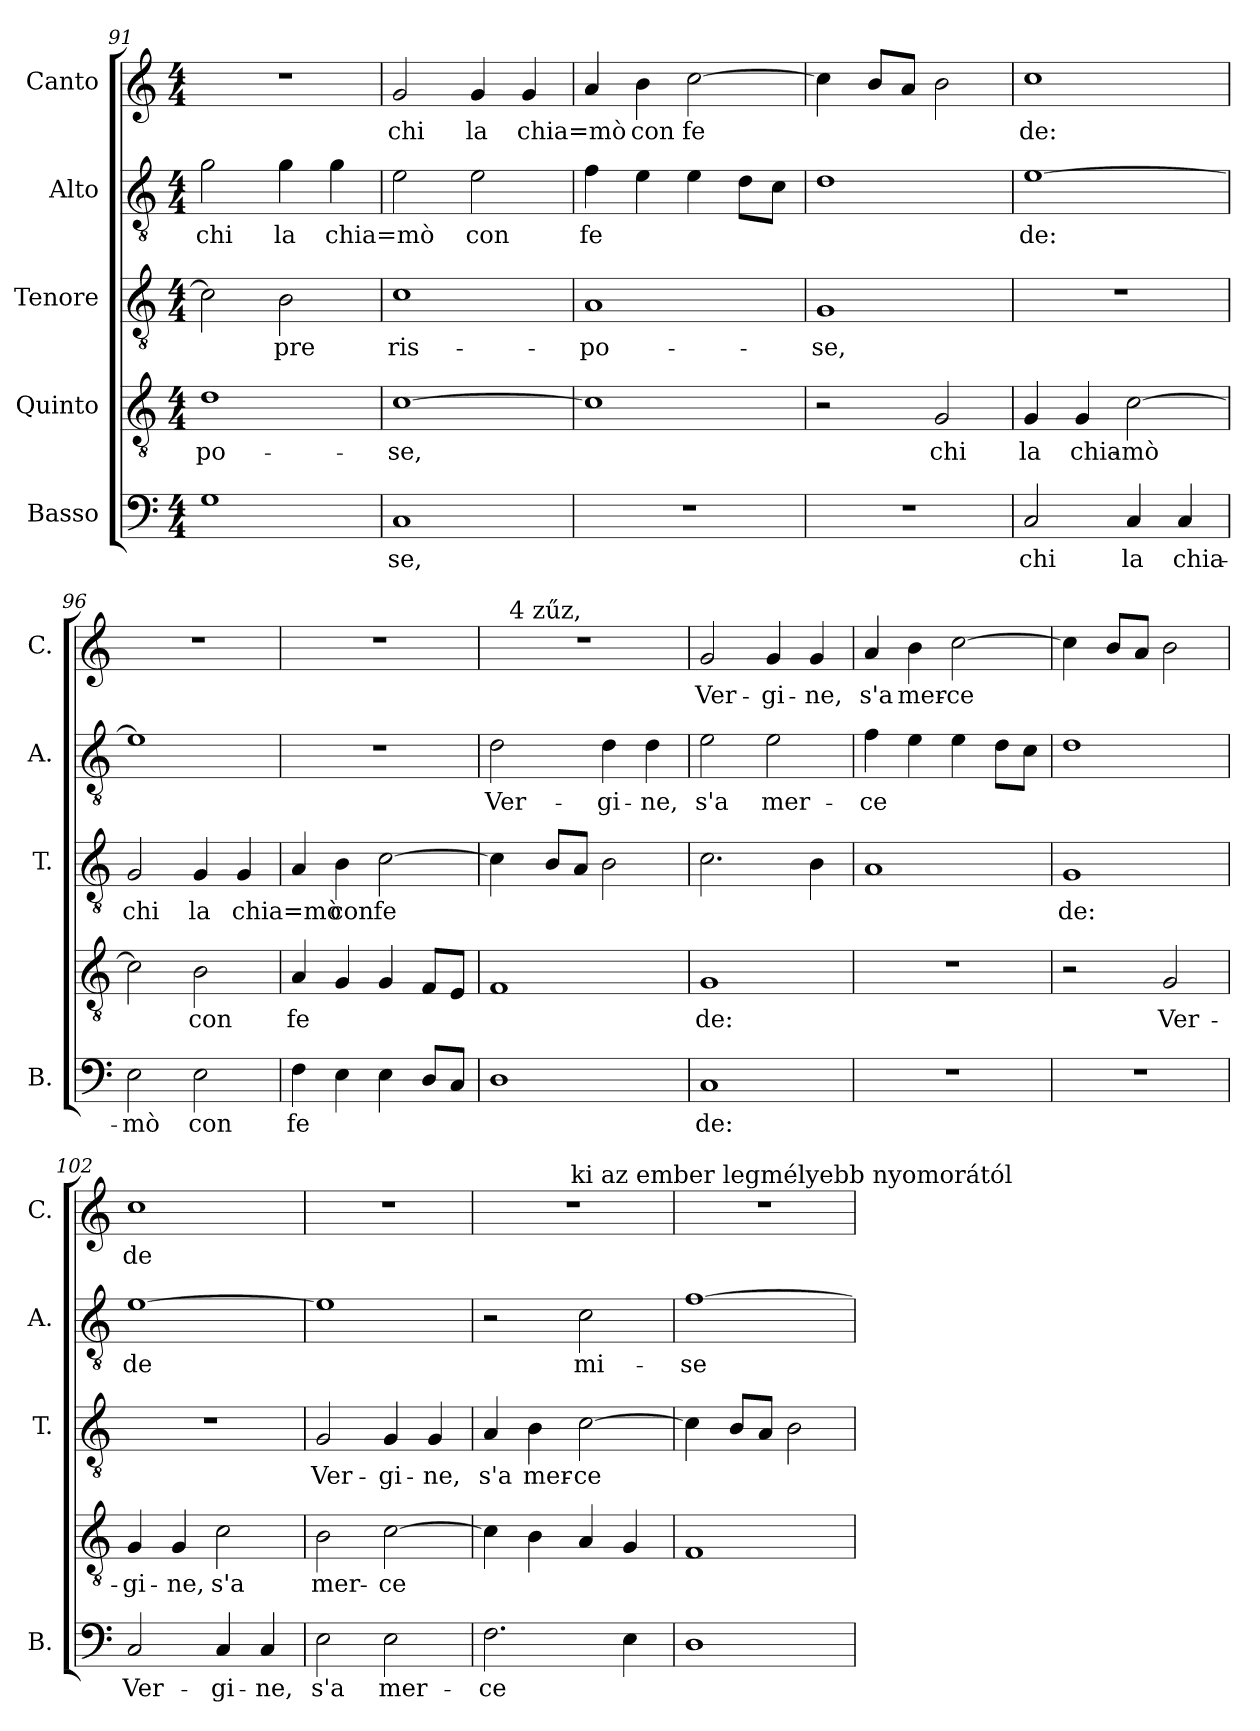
**kern	**text	**kern	**text	**kern	**text	**kern	**text	**kern	**text
*part5	*part5	*part4	*part4	*part3	*part3	*part2	*part2	*part1	*part1
*staff5	*staff5	*staff4	*staff4	*staff3	*staff3	*staff2	*staff2	*staff1	*staff1
*I"Basso	*	*I"Quinto	*	*I"Tenore	*	*I"Alto	*	*I"Canto	*
*I'B.	*	*	*	*I'T.	*	*I'A.	*	*I'C.	*
*clefF4	*	*clefGv2	*	*clefGv2	*	*clefGv2	*	*clefG2	*
*k[]	*	*k[]	*	*k[]	*	*k[]	*	*k[]	*
*C:	*	*C:	*	*C:	*	*C:	*	*C:	*
*M4/4	*	*M4/4	*	*M4/4	*	*M4/4	*	*M4/4	*
=91	=91	=91	=91	=91	=91	=91	=91	=91	=91
!	!LO:LY:b:cj	!	!LO:LY:b:cj	!	!LO:LY:b:cj	!	!LO:LY:b:cj	!	!
1G	--	1d	-po-	2c\]	--	2g\	chi	1r	.
!	!	!	!	!	!LO:LY:b:cj	!	!LO:LY:b:cj	!	!
.	.	.	.	2B\	-pre	4g\	la	.	.
!	!	!	!	!	!	!	!LO:LY:b:cj	!	!
.	.	.	.	.	.	4g\	chia=mò	.	.
=92	=92	=92	=92	=92	=92	=92	=92	=92	=92
!	!LO:LY:b:cj	!	!LO:LY:b:cj	!	!LO:LY:b:cj	!	!LO:LY:b:cj	!	!LO:LY:b:cj
1C	-se,	[>1c	-se,	1c	ris-	2e\	.	2g/	chi
!	!	!	!	!	!	!	!LO:LY:b:cj	!	!LO:LY:b:cj
.	.	.	.	.	.	2e\	con	4g/	la
!	!	!	!	!	!	!	!	!	!LO:LY:b:cj
.	.	.	.	.	.	.	.	4g/	chia=mò
=93	=93	=93	=93	=93	=93	=93	=93	=93	=93
!	!	!	!LO:LY:b:cj	!	!LO:LY:b:cj	!	!LO:LY:b:cj	!	!LO:LY:b:cj
1r	.	1c]	.	1A	-po-	4f\	fe-	4a/	.
!	!	!	!	!	!	!	!LO:LY:b:cj	!	!LO:LY:b:cj
.	.	.	.	.	.	4e\	--	4b\	con
!	!	!	!	!	!	!	!LO:LY:b:cj	!	!LO:LY:b:cj
.	.	.	.	.	.	4e\	--	[>2cc\	fe-
!	!	!	!	!	!	!	!LO:LY:b:cj	!	!
.	.	.	.	.	.	8d\L	--	.	.
!	!	!	!	!	!	!	!LO:LY:b:cj	!	!
.	.	.	.	.	.	8c\J	--	.	.
=94	=94	=94	=94	=94	=94	=94	=94	=94	=94
!	!	!	!	!	!LO:LY:b:cj	!	!LO:LY:b:cj	!	!LO:LY:b:cj
1r	.	2r	.	1G	-se,	1d	--	4cc\]	--
!	!	!	!	!	!	!	!	!	!LO:LY:b:cj
.	.	.	.	.	.	.	.	8b/L	--
!	!	!	!	!	!	!	!	!	!LO:LY:b:cj
.	.	.	.	.	.	.	.	8a/J	--
!	!	!	!LO:LY:b:cj	!	!	!	!	!	!LO:LY:b:cj
.	.	2G/	chi	.	.	.	.	2b\	--
=95	=95	=95	=95	=95	=95	=95	=95	=95	=95
!	!LO:LY:b:cj	!	!LO:LY:b:cj	!	!	!	!LO:LY:b:cj	!	!LO:LY:b:cj
2C/	chi	4G/	la	1r	.	[<1e	-de:	1cc	-de:
!	!	!	!LO:LY:b:cj	!	!	!	!	!	!
.	.	4G/	chia-	.	.	.	.	.	.
!	!LO:LY:b:cj	!	!LO:LY:b:cj	!	!	!	!	!	!
4C/	la	[<2c\	-mò	.	.	.	.	.	.
!	!LO:LY:b:cj	!	!	!	!	!	!	!	!
4C/	chia-	.	.	.	.	.	.	.	.
!!LO:LB:g=z
=96	=96	=96	=96	=96	=96	=96	=96	=96	=96
!	!LO:LY:b:cj	!	!LO:LY:b:cj	!	!LO:LY:b:cj	!	!LO:LY:b:cj	!	!
2E\	-mò	2c\]	.	2G/	chi	1e]	.	1r	.
!	!LO:LY:b:cj	!	!LO:LY:b:cj	!	!LO:LY:b:cj	!	!	!	!
2E\	con	2B\	con	4G/	la	.	.	.	.
!	!	!	!	!	!LO:LY:b:cj	!	!	!	!
.	.	.	.	4G/	chia=mò	.	.	.	.
=97	=97	=97	=97	=97	=97	=97	=97	=97	=97
!	!LO:LY:b:cj	!	!LO:LY:b:cj	!	!LO:LY:b:cj	!	!	!	!
4F\	fe-	4A/	fe-	4A/	.	1r	.	1r	.
!	!LO:LY:b:cj	!	!LO:LY:b:cj	!	!LO:LY:b:cj	!	!	!	!
4E\	--	4G/	--	4B\	con	.	.	.	.
!	!LO:LY:b:cj	!	!LO:LY:b:cj	!	!LO:LY:b:cj	!	!	!	!
4E\	--	4G/	--	[>2c\	fe-	.	.	.	.
!	!LO:LY:b:cj	!	!LO:LY:b:cj	!	!	!	!	!	!
8D/L	--	8F/L	--	.	.	.	.	.	.
!	!LO:LY:b:cj	!	!LO:LY:b:cj	!	!	!	!	!	!
8C/J	--	8E/J	--	.	.	.	.	.	.
=98	=98	=98	=98	=98	=98	=98	=98	=98	=98
!	!LO:LY:b:cj	!	!LO:LY:b:cj	!	!LO:LY:b:cj	!	!LO:LY:b:cj	!	!
*	*	*	*	*	*	*	*	*^	*
1D	--	1F	--	4c\]	--	2d\	Ver-	1r	16ryy	.
!	!	!	!	!	!	!	!	!	!LO:TX:a:t=4 zűz,	!
.	.	.	.	.	.	.	.	.	2...ryy	.
!	!	!	!	!	!LO:LY:b:cj	!	!	!	!	!
.	.	.	.	8B/L	--	.	.	.	.	.
!	!	!	!	!	!LO:LY:b:cj	!	!	!	!	!
.	.	.	.	8A/J	--	.	.	.	.	.
!	!	!	!	!	!LO:LY:b:cj	!	!LO:LY:b:cj	!	!	!
.	.	.	.	2B\	--	4d\	-gi-	.	.	.
!	!	!	!	!	!	!	!LO:LY:b:cj	!	!	!
.	.	.	.	.	.	4d\	-ne,	.	.	.
=99	=99	=99	=99	=99	=99	=99	=99	=99	=99	=99
!	!LO:LY:b:cj	!	!LO:LY:b:cj	!	!LO:LY:b:cj	!	!LO:LY:b:cj	!	!	!LO:LY:b:cj
*	*	*	*	*	*	*	*	*v	*v	*
1C	-de:	1G	-de:	2.c\	--	2e\	s'a	2g/	Ver-
!	!	!	!	!	!	!	!LO:LY:b:cj	!	!LO:LY:b:cj
.	.	.	.	.	.	2e\	mer-	4g/	-gi-
!	!	!	!	!	!LO:LY:b:cj	!	!	!	!LO:LY:b:cj
.	.	.	.	4B\	--	.	.	4g/	-ne,
=100	=100	=100	=100	=100	=100	=100	=100	=100	=100
!	!	!	!	!	!LO:LY:b:cj	!	!LO:LY:b:cj	!	!LO:LY:b:cj
1r	.	1r	.	1A	--	4f\	-ce-	4a/	s'a
!	!	!	!	!	!	!	!LO:LY:b:cj	!	!LO:LY:b:cj
.	.	.	.	.	.	4e\	--	4b\	mer-
!	!	!	!	!	!	!	!LO:LY:b:cj	!	!LO:LY:b:cj
.	.	.	.	.	.	4e\	--	[>2cc\	-ce-
!	!	!	!	!	!	!	!LO:LY:b:cj	!	!
.	.	.	.	.	.	8d\L	--	.	.
!	!	!	!	!	!	!	!LO:LY:b:cj	!	!
.	.	.	.	.	.	8c\J	--	.	.
=101	=101	=101	=101	=101	=101	=101	=101	=101	=101
!	!	!	!	!	!LO:LY:b:cj	!	!LO:LY:b:cj	!	!LO:LY:b:cj
1r	.	2r	.	1G	-de:	1d	--	4cc\]	--
!	!	!	!	!	!	!	!	!	!LO:LY:b:cj
.	.	.	.	.	.	.	.	8b/L	--
!	!	!	!	!	!	!	!	!	!LO:LY:b:cj
.	.	.	.	.	.	.	.	8a/J	--
!	!	!	!LO:LY:b:cj	!	!	!	!	!	!LO:LY:b:cj
.	.	2G/	Ver-	.	.	.	.	2b\	--
=102	=102	=102	=102	=102	=102	=102	=102	=102	=102
!	!LO:LY:b:cj	!	!LO:LY:b:cj	!	!	!	!LO:LY:b:cj	!	!LO:LY:b:cj
2C/	Ver-	4G/	-gi-	1r	.	[<1e	-de	1cc	-de
!	!	!	!LO:LY:b:cj	!	!	!	!	!	!
.	.	4G/	-ne,	.	.	.	.	.	.
!	!LO:LY:b:cj	!	!LO:LY:b:cj	!	!	!	!	!	!
4C/	-gi-	2c\	s'a	.	.	.	.	.	.
!	!LO:LY:b:cj	!	!	!	!	!	!	!	!
4C/	-ne,	.	.	.	.	.	.	.	.
!!LO:PB:g=z
=103	=103	=103	=103	=103	=103	=103	=103	=103	=103
!	!LO:LY:b:cj	!	!LO:LY:b:cj	!	!LO:LY:b:cj	!	!LO:LY:b:cj	!	!
2E\	s'a	2B\	mer-	2G/	Ver-	1e]	.	1r	.
!	!LO:LY:b:cj	!	!LO:LY:b:cj	!	!LO:LY:b:cj	!	!	!	!
2E\	mer-	[>2c\	-ce-	4G/	-gi-	.	.	.	.
!	!	!	!	!	!LO:LY:b:cj	!	!	!	!
.	.	.	.	4G/	-ne,	.	.	.	.
=104	=104	=104	=104	=104	=104	=104	=104	=104	=104
!	!LO:LY:b:cj	!	!LO:LY:b:cj	!	!LO:LY:b:cj	!	!	!	!
*	*	*	*	*	*	*	*	*^	*
2.F\	-ce-	4c\]	--	4A/	s'a	2r	.	1r	4ryy	.
!	!	!	!LO:LY:b:cj	!	!LO:LY:b:cj	!	!	!	!	!
.	.	4B\	--	4B\	mer-	.	.	.	8...ryy	.
!	!	!	!	!	!	!	!	!	!LO:TX:a:t=ki az ember legmélyebb nyomorától	!
.	.	.	.	.	.	.	.	.	2ryy	.
!	!	!	!LO:LY:b:cj	!	!LO:LY:b:cj	!	!LO:LY:b:cj	!	!	!
.	.	4A/	--	[>2c\	-ce-	2c\	mi-	.	.	.
!	!LO:LY:b:cj	!	!LO:LY:b:cj	!	!	!	!	!	!	!
4E\	--	4G/	--	.	.	.	.	.	.	.
.	.	.	.	.	.	.	.	.	64ryy	.
=105	=105	=105	=105	=105	=105	=105	=105	=105	=105	=105
!	!LO:LY:b:cj	!	!LO:LY:b:cj	!	!LO:LY:b:cj	!	!LO:LY:b:cj	!	!	!
*	*	*	*	*	*	*	*	*v	*v	*
1D	--	1F	--	4c\]	--	[>1f	-se-	1r	.
!	!	!	!	!	!LO:LY:b:cj	!	!	!	!
.	.	.	.	8B/L	--	.	.	.	.
!	!	!	!	!	!LO:LY:b:cj	!	!	!	!
.	.	.	.	8A/J	--	.	.	.	.
!	!	!	!	!	!LO:LY:b:cj	!	!	!	!
.	.	.	.	2B\	--	.	.	.	.
=	=	=	=	=	=	=	=	=	=
*-	*-	*-	*-	*-	*-	*-	*-	*-	*-
